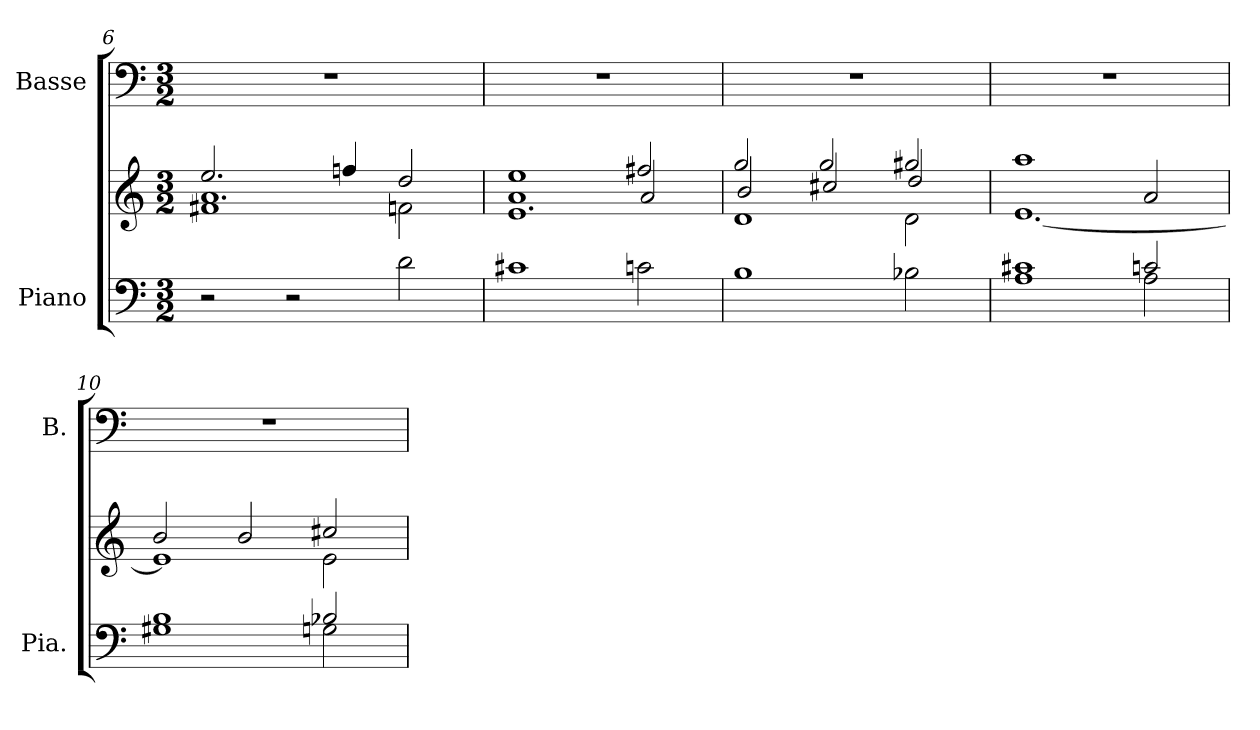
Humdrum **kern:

**kern	**kern	**kern
*part2	*part2	*part1
*staff3	*staff2	*staff1
*I"Piano	*	*I"Basse
*I'Pia.	*	*I'B.
*clefF4	*clefG2	*clefF4
*k[]	*k[]	*k[]
*M3/2	*M3/2	*M3/2
=6	=6	=6
*	*^	*
*	*	*^	*
2r	2.ee/	1.a	1f#X	1.r
2r	.	.	.	.
.	4ffn/	.	.	.
2d\	2dd/	.	2fn\	.
=7	=7	=7	=7	=7
1c#X	1ee	1a	1.e	1.r
2cn\	2ff#X/	2a/	.	.
!!LO:LB:g=z
=8	=8	=8	=8	=8
1B	2gg/	2b/	1d	1.r
.	2gg/	2cc#X/	.	.
2B-X\	2gg#X/	2dd/	2d\	.
*	*	*v	*v	*
=9	=9	=9	=9
*^	*	*	*
1c#X	1A	1aa	[1.e	1.r
2cn/	2A\	2a/	.	.
=10	=10	=10	=10	=10
1B	1G#X	2b/	1e]	1.r
.	.	2b/	.	.
2B-X/	2Gn\	2cc#X/	2e\	.
*v	*v	*	*	*
*	*v	*v	*
=	=	=
*-	*-	*-
